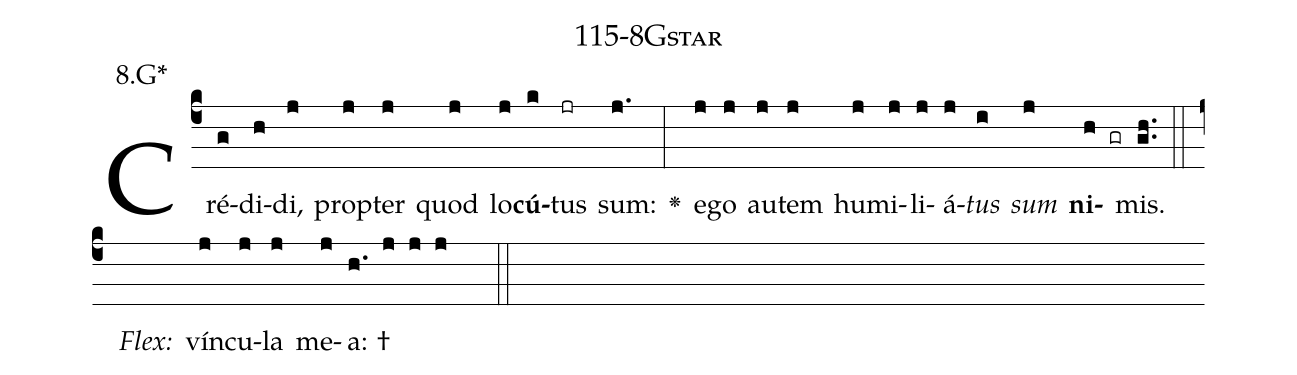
name: 115-8Gstar;
annotation: 8.G*;
%%
(c4)Cré(g)di(h)di,(j) prop(j)ter(j) quod(j) lo(j)<b>cú</b>(k)tus(jr) sum:(j.) <v>\greheightstar</v>(:) e(j)go(j) au(j)tem(j) hu(j)mi(j)li(j)á(j)<i>tus</i>(i) <i>sum</i>(j) <b>ni</b>(h gr)mis.(gh..) (::)
<i>Flex:</i>()  vín(j)cu(j)la(j) me(j)a: †(h. j j j  ::)

%E(j) u(j) o(i) u(j) a(h) e.(gh..) (::)
